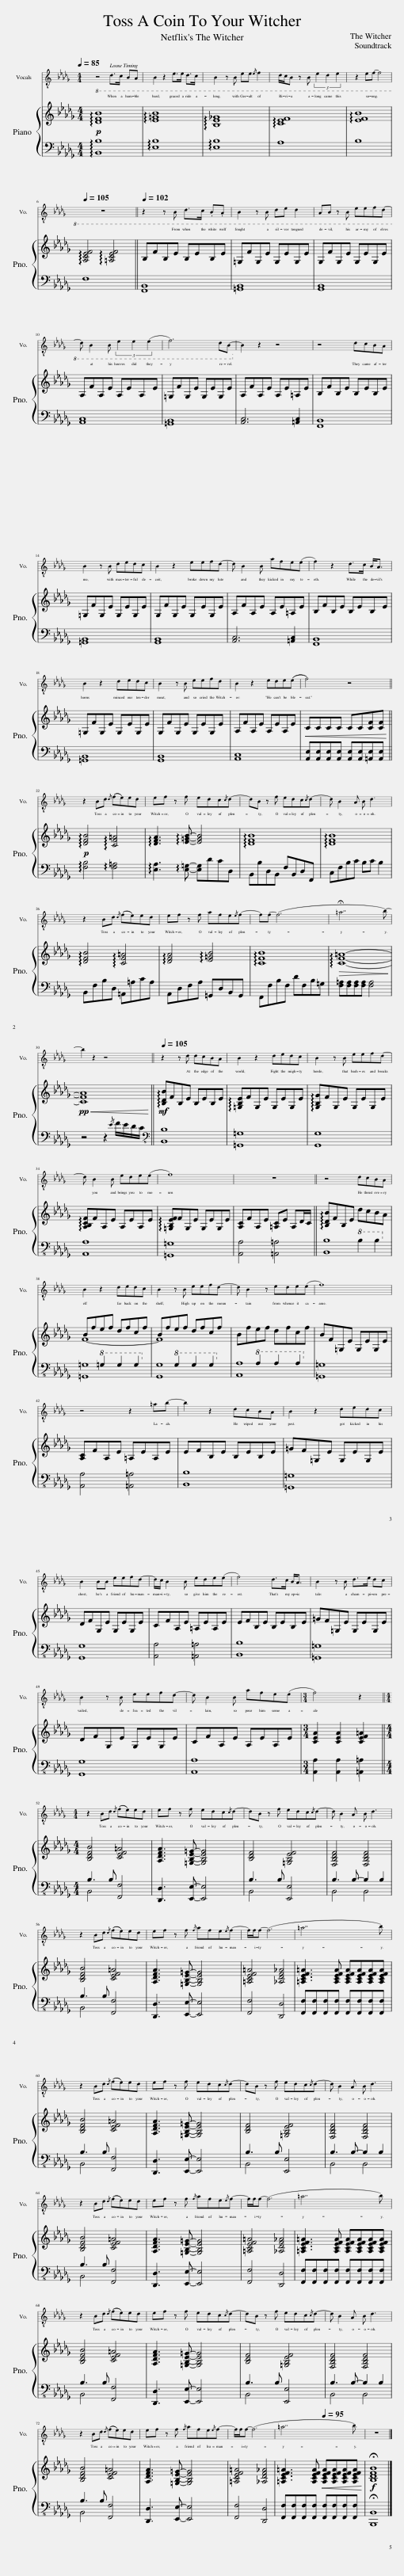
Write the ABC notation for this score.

X:1
%%score 1 { ( 2 5 ) | ( 3 4 ) }
L:1/8
Q:1/4=85
M:4/4
I:linebreak $
K:Db
V:1 treble-8
V:2 treble
V:5 treble
V:3 bass
V:4 bass
V:1
!8vb(! z4 D>C B,A, | B,2 z2 E>E D>C | B,2 z B, EE{/E} F2 | D/C/B, z B, (3E2 D2 E2 | z2 EF- F4 |$ %5
[Q:1/4=105] z8 ||[Q:1/4=102] z2 z B, D>C .B,.A, | B,2 z B, DE D2 | A,B, z B, EEFD- |$ D B,2 B, (3E2 E2 (E2 | %10
 F6) DB,-!8vb)! | B2 z2 z4 | z4 dcBA |$ B2 z B dedc | B2 z2 eefd- | %15
 d B2 B afe(e | f2) z2 d>c B<A |$ B2 z2 dedc | B2 z B eefd | B2 z2 ede((e | %20
 f4)) z4 ||$ z2 Bd{/d} ((fe))ed | ef z f edc{/c}d- | dB z f edc{/c}d- | d B2 A B d3 |$ %25
 z2 Bd{/d} ((fe))ed | ef z f afe{/e}f- | ff- (f6 | !fermata!=a7 b-) |$ b2 z2 z4 || %30
[Q:1/4=105] z2 z d dcBA | B2 z2 dedc | B2 z B eefd- |$ d B2 B ede(e | f8) | %35
 z8 || z4 dcBA |$ B2 z2 dedc | B2 z B eefd- | d B2 z ede(e | %40
 f8) |$ z4 z2 =ab- | b2 z2 dcBA | B2 z2 dedc |$ B2 BB eefd- | %45
 d/c/ B2 B ede(e | f4) d>c B<A | B2 z B d>e dc |$ B2 z B eefd- | d B2 B afe(e | %50
[M:3/4] f4) z2 ||$[M:4/4] z2 Bd{/d} ((fe))ed | ef z f edc{/c}d- | dB z f edc{/c}d- | d B2 A B d3 |$ %55
 z2 Bd{/d} ((fe))ed | ef z f{/f} afe{/e}f- | f/f/f- (f6 | =a7 b) |$ z2 Bd{/d} ((fe))ed | %60
 ef z f edc{/c}d- | dB z f edc{/c}d- | d B2 A B d3 |$ z2 Bd{/d} ((fe))ed | ef z f{/f} afe{/e}f- | %65
 f/f/f- (f6 | =a7 b) |$ z2 Bd{/d} ((fe))ed | ef z f edc{/c}d- | dB z f edc{/c}d- | %70
 d B2 A B d3 |$ z2 Bd{/d} ((fe))ed | ef z f{/f} afe{/e}f- | f/f/f- (f6 | =a7[Q:1/4=90] b)[Q:1/4=95][Q:1/4=92] | %75
 z8 |] %76
V:2
!p! !arpeggio![DFB]8 | !arpeggio![E=GB]8 | !arpeggio![B,E_G]8 | !arpeggio![CEF]8 | !arpeggio![EFB]8 |$ %5
 !arpeggio![A,CEF]4 !arpeggio![=A,CEF]4 || B,FB,E B,EB,E | =G,FG,E G,EG,E | G,FG,E G,EG,E |$ A,FA,E A,EA,E | %10
 =G,FG,E G,EG,E | A,FA,E A,E=A,E | B,FB,E B,EB,E |$ =G,FG,E G,EG,E | G,FG,E G,EG,E | %15
 A,FA,E A,E=A,E | B,FB,E B,EB,E |$ =G,FG,E G,EG,E | G,FG,E G,EG,E | A,FA,E A,EA,E | %20
!pp!!<(! CCCC CC[CF][CF]!<)! ||$!p! !arpeggio![DFB]4 !arpeggio![CF=A]4 | !arpeggio![DFA]3 !arpeggio![E=GB]- [EGB]4 | !arpeggio![DFB]8 | !arpeggio![DFB]8 |$ %25
 !arpeggio![DFB]4 !arpeggio![CF=A]4 | !arpeggio![DFA]4 !arpeggio![E=GB]4 | !arpeggio![CFB]8 |!>(! !arpeggio![CF=A]8-!>)! |$!pp!!<(! [CFA]8!<)! || %30
!mf! !arpeggio![B,DB]FB,E B,EB,E | !arpeggio![=G,B,E]FG,E G,EG,E | !arpeggio![G,B,G]FG,E G,EG,E |$ !arpeggio![A,B,CF]FA,E A,EA,E | !arpeggio![=G,B,EF]FG,E G,EG,E | %35
 [A,C]FA,E [=A,C]E A,D/C/ || !arpeggio![B,DB]FB,E dcBA |$ Bfef dfcf | Bfef dfcf | Bfef dfcf | %40
 BF=G,E G,EG,E |$ [A,C]FA,E =A,EA,E | EFB,E B,EB,E | =GF=G,E G,EG,E |$ DFG,E G,EG,E | %45
 CFA,E =A,EA,E | EFB,E B,EB,E | =GF=G,E G,EG,E |$ DFG,E G,EG,E | CFA,E A,EA,E | %50
[M:3/4] [CEA]2 [CEA]2 [CEF=A]2 ||$[M:4/4] [B,DFB]4 [CEF=A]4 | [A,DFA]3 [=G,B,E=G]- [G,B,EG]4 | [B,DF]4 [=G,B,EF]4 | [F,B,DF]4 [F,B,DF]4 |$ %55
 [B,DFB]4 [CEF=A]4 | [A,DFA]3 [=G,B,E=G]- [G,B,EG]4 | [=A,CEF=A]4 [_A,DF_A]4 | [=A,CEF=A]3 [A,CEFA] [A,CEFA][A,CEFA][A,CEFA][A,CEFA] |$ [B,DFB]4 [CEF=A]4 | %60
 [A,DFA]3 [=G,B,E=G]- [G,B,EG]4 | [B,DF]4 [=G,B,EF]4 | [F,B,DF]4 [F,B,DF]4 |$ [B,DFB]4 [CEF=A]4 | [A,DFA]3 [=G,B,E=G]- [G,B,EG]4 | %65
 [=A,CEF=A]4 [_A,DF_A]4 | [=A,CEF=A]3 [A,CEFA] [A,CEFA][A,CEFA][A,CEFA][A,CEFA] |$ [B,DFB]4 [CEF=A]4 | [A,DFA]3 [=G,B,E=G]- [G,B,EG]4 | [B,DF]4 [=G,B,EF]4 | %70
 [F,B,DF]4 [F,B,DF]4 |$ [B,DFB]4 [CEF=A]4 | [A,DFA]3 [=G,B,E=G]- [G,B,EG]4 | [=A,CEF=A]4 [_A,DF_A]4 | [=A,CEF=A]3 [A,CEFA]!<(! [A,CEFA][A,CEFA][A,CEFA][A,CEFA]!<)! | %75
!f! !fermata![B,DFB]8 |] %76
V:3
 !arpeggio![B,,B,]8 | !arpeggio![E,B,]8 | !arpeggio![E,B,]8 | A,8 | B,8 |$ %5
 F,8 || [F,,B,,]8 | [=G,,B,,]8 | [G,,B,,]8 |$ [A,,C,]8 | %10
 [=G,,B,,]8 | [A,,C,]6 [=A,,C,]2 | [F,,B,,]8 |$ [=G,,B,,]8 | [G,,B,,]8 | %15
 [A,,C,]6 [=A,,C,]2 | [F,,B,,]8 |$ [=G,,B,,]8 | [G,,B,,]8 | [A,,C,]8 | %20
 [A,,E,][A,,E,][A,,E,][A,,E,] [A,,E,][A,,E,][=A,,E,][A,,E,] ||$ !arpeggio![F,B,]4 !arpeggio![F,=A,]4 | !arpeggio![E,A,]3 !arpeggio![E,=G,]- [E,G,]DCD, | B,,B,D,B,, F,B,,D,F,, | C,F,B,C B,C B,2 |$ %25
 B,,F,B,D, =A,,=A,CA, | A,,D,F,A, =G,,D,B,,G,, | F,,F,B,F, DF,B,=G, | [F,=A,][F,A,][F,A,][F,A,] [F,A,]4 |$ z4 z2{/E} F/E/D/C/ || %30
[K:bass-8] [B,,B,]8 | [=G,,=G,]8 | [G,,G,]8 |$ [A,,A,]8 | [=G,,=G,]8 | %35
 [A,,A,]4 [=A,,=A,]4 || [B,,B,]8 |$ x2!8va(! =G2 G2 G2!8va)! | x2!8va(! G2 G2 G2!8va)! | x2!8va(! A2 A2 A2!8va)! | %40
 [=G,,=G,]8 |$ [A,,A,]4 [=A,,=A,]4 | [B,,B,]8 | [=G,,=G,]8 |$ [G,,G,]8 | %45
 [A,,A,]4 [=A,,=A,]4 | [B,,B,]8 | [=G,,=G,]8 |$ [G,,G,]8 | [A,,A,]8 | %50
[M:3/4] [A,,A,]2 [A,,A,]2 [=A,,=A,]2 ||$[M:4/4] B,3 B, [F,,F,]4 | [D,,D,]3 [E,,E,]- [E,,E,]4 | B,3 B, [E,,E,]4 | B,3 B,- B,2 B,2 |$ %55
 B,3 B, [F,,F,]4 | [D,,D,]3 [E,,E,]- [E,,E,]4 | [F,,F,]4 [D,,D,]4 | [F,,F,][F,,F,][F,,F,][F,,F,] [F,,F,][F,,F,][F,,F,][F,,F,] |$ B,3 B, [F,,F,]4 | %60
 [D,,D,]3 [E,,E,]- [E,,E,]4 | B,3 B, [E,,E,]4 | B,3 B,- B,2 B,2 |$ B,3 B, [F,,F,]4 | [D,,D,]3 [E,,E,]- [E,,E,]4 | %65
 [F,,F,]4 [D,,D,]4 | [F,,F,][F,,F,][F,,F,][F,,F,] [F,,F,][F,,F,][F,,F,][F,,F,] |$ B,3 B, [F,,F,]4 | [D,,D,]3 [E,,E,]- [E,,E,]4 | B,3 B, [E,,E,]4 | %70
 B,3 B,- B,2 B,2 |$ B,3 B, [F,,F,]4 | [D,,D,]3 [E,,E,]- [E,,E,]4 | [F,,F,]4 [D,,D,]4 | [F,,F,][F,,F,][F,,F,][F,,F,] [F,,F,][F,,F,][F,,F,][F,,F,] | %75
 !fermata![B,,,B,,]8 |] %76
V:4
 x8 | x8 | x8 | x8 | x8 |$ %5
 x8 || x8 | x8 | x8 |$ x8 | %10
 x8 | x8 | x8 |$ x8 | x8 | %15
 x8 | x8 |$ x8 | x8 | x8 | %20
 x8 ||$ x8 | x8 | x8 | x8 |$ %25
 x8 | x8 | x8 | x8 |$ x8 || %30
[K:bass-8] x8 | x8 | x8 |$ x8 | x8 | %35
 x8 || x4!8va(! B2 B2!8va)! |$ [=G,,=G,]8 | [G,,G,]8 | [A,,A,]8 | %40
 x8 |$ x8 | x8 | x8 |$ x8 | %45
 x8 | x8 | x8 |$ x8 | x8 | %50
[M:3/4] x6 ||$[M:4/4] B,,4 x4 | x8 | B,,4 x4 | B,,4 B,,4 |$ %55
 B,,4 x4 | x8 | x8 | x8 |$ B,,4 x4 | %60
 x8 | B,,4 x4 | B,,4 B,,4 |$ B,,4 x4 | x8 | %65
 x8 | x8 |$ B,,4 x4 | x8 | B,,4 x4 | %70
 B,,4 B,,4 |$ B,,4 x4 | x8 | x8 | x8 | %75
 x8 |] %76
V:5
 x8 | x8 | x8 | x8 | x8 |$ %5
 x8 || x8 | x8 | x8 |$ x8 | %10
 x8 | x8 | x8 |$ x8 | x8 | %15
 x8 | x8 |$ x8 | x8 | x8 | %20
 x8 ||$ x8 | x8 | x8 | x8 |$ %25
 x8 | x8 | x8 | x8 |$ x8 || %30
 x8 | x8 | x8 |$ x8 | x8 | %35
 x8 || x8 |$ F8- | F8 | x8 | %40
 x8 |$ x8 | x8 | x8 |$ x8 | %45
 x8 | x8 | x8 |$ x8 | x8 | %50
[M:3/4] x6 ||$[M:4/4] x8 | x8 | x8 | x8 |$ %55
 x8 | x8 | x8 | x8 |$ x8 | %60
 x8 | x8 | x8 |$ x8 | x8 | %65
 x8 | x8 |$ x8 | x8 | x8 | %70
 x8 |$ x8 | x8 | x8 | x8 | %75
 x8 |] %76
